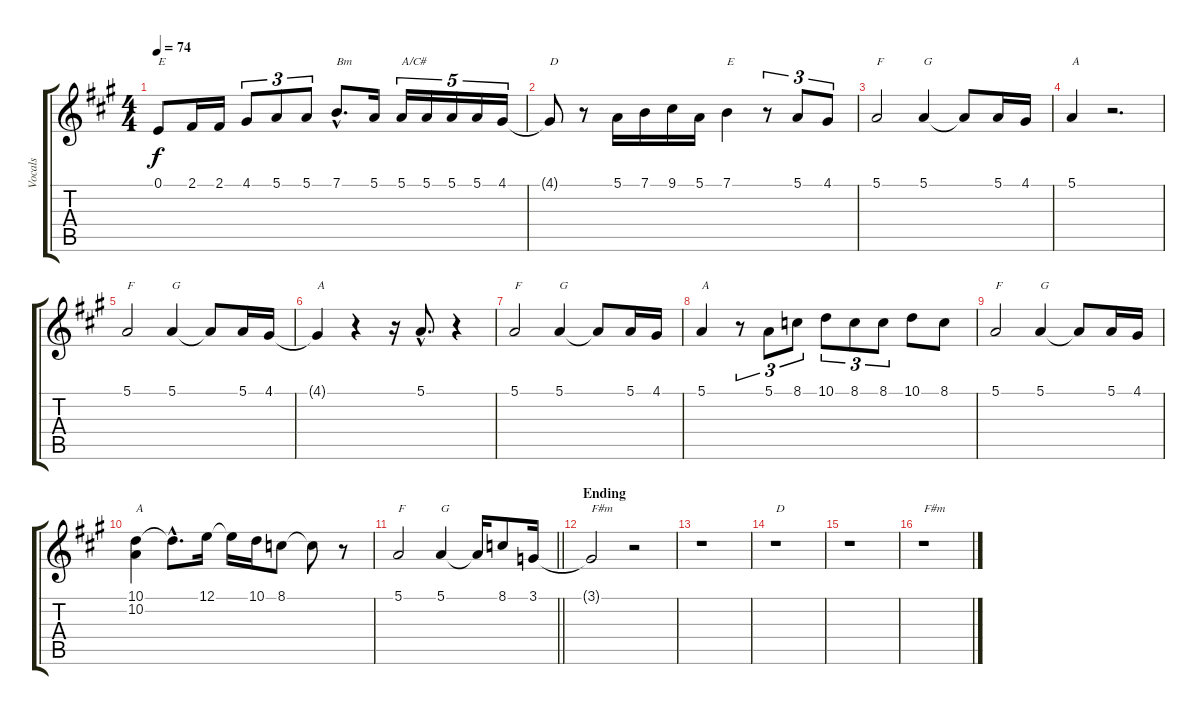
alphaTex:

\track ("Vocals" "Vocals") {instrument sopranosax}
\staff {score tabs}
\tuning (E4 B3 G3 D3 A2 E2) {hide}
\ts (4 4)
\tempo 74
\clef g2
\ks a
0.1.8{txt "E" dy f} 2.1.16 2.1.16 4.1.8{tu (3 2)} 5.1.8{tu (3 2)} 5.1.8{tu (3 2)} 7.1{hac}.8{d txt "Bm"} 5.1.16 5.1.16{tu (5 4) txt "A/C#"} 5.1.16{tu (5 4)} 5.1.16{tu (5 4)} 5.1.16{tu (5 4)} 4.1.16{tu (5 4)} |
4.1{t}.8{txt "D"} r.8 5.1.16 7.1.16 9.1.16 5.1.16 7.1.4{txt "E"} r.8{tu (3 2)} 5.1.8{tu (3 2)} 4.1.8{tu (3 2)} |
5.1.2{txt "F"} 5.1.4{txt "G"} 5.1{t}.8 5.1.16 4.1.16 |
5.1.4{txt "A"} r.2{d} |
5.1.2{txt "F"} 5.1.4{txt "G"} 5.1{t}.8 5.1.16 4.1.16 |
4.1{t}.4{txt "A"} r.4 r.16 5.1{hac}.8{d} r.4 |
5.1.2{txt "F"} 5.1.4{txt "G"} 5.1{t}.8 5.1.16 4.1.16 |
5.1.4{txt "A"} r.8{tu (3 2)} 5.1.8{tu (3 2)} 8.1.8{tu (3 2)} 10.1.8{tu (3 2)} 8.1.8{tu (3 2)} 8.1.8{tu (3 2)} 10.1.8 8.1.8 |
5.1.2{txt "F"} 5.1.4{txt "G"} 5.1{t}.8 5.1.16 4.1.16 |
(10.1 10.2).4{txt "A"} 10.1{hac t}.8{d} 12.1.16 12.1{t}.16 10.1.16 8.1.8 8.1{t}.8 r.8 |
\barLineRight lightlight
5.1.2{txt "F"} 5.1.4{txt "G"} 5.1{t}.16 8.1.8 3.1.16 |
\section ("" "Ending")
\ks f#minor
3.1{t}.2{txt "F#m"} r.2 |
r.1 |
r.1{txt "D"} |
r.1 |
r.1{txt "F#m"}
